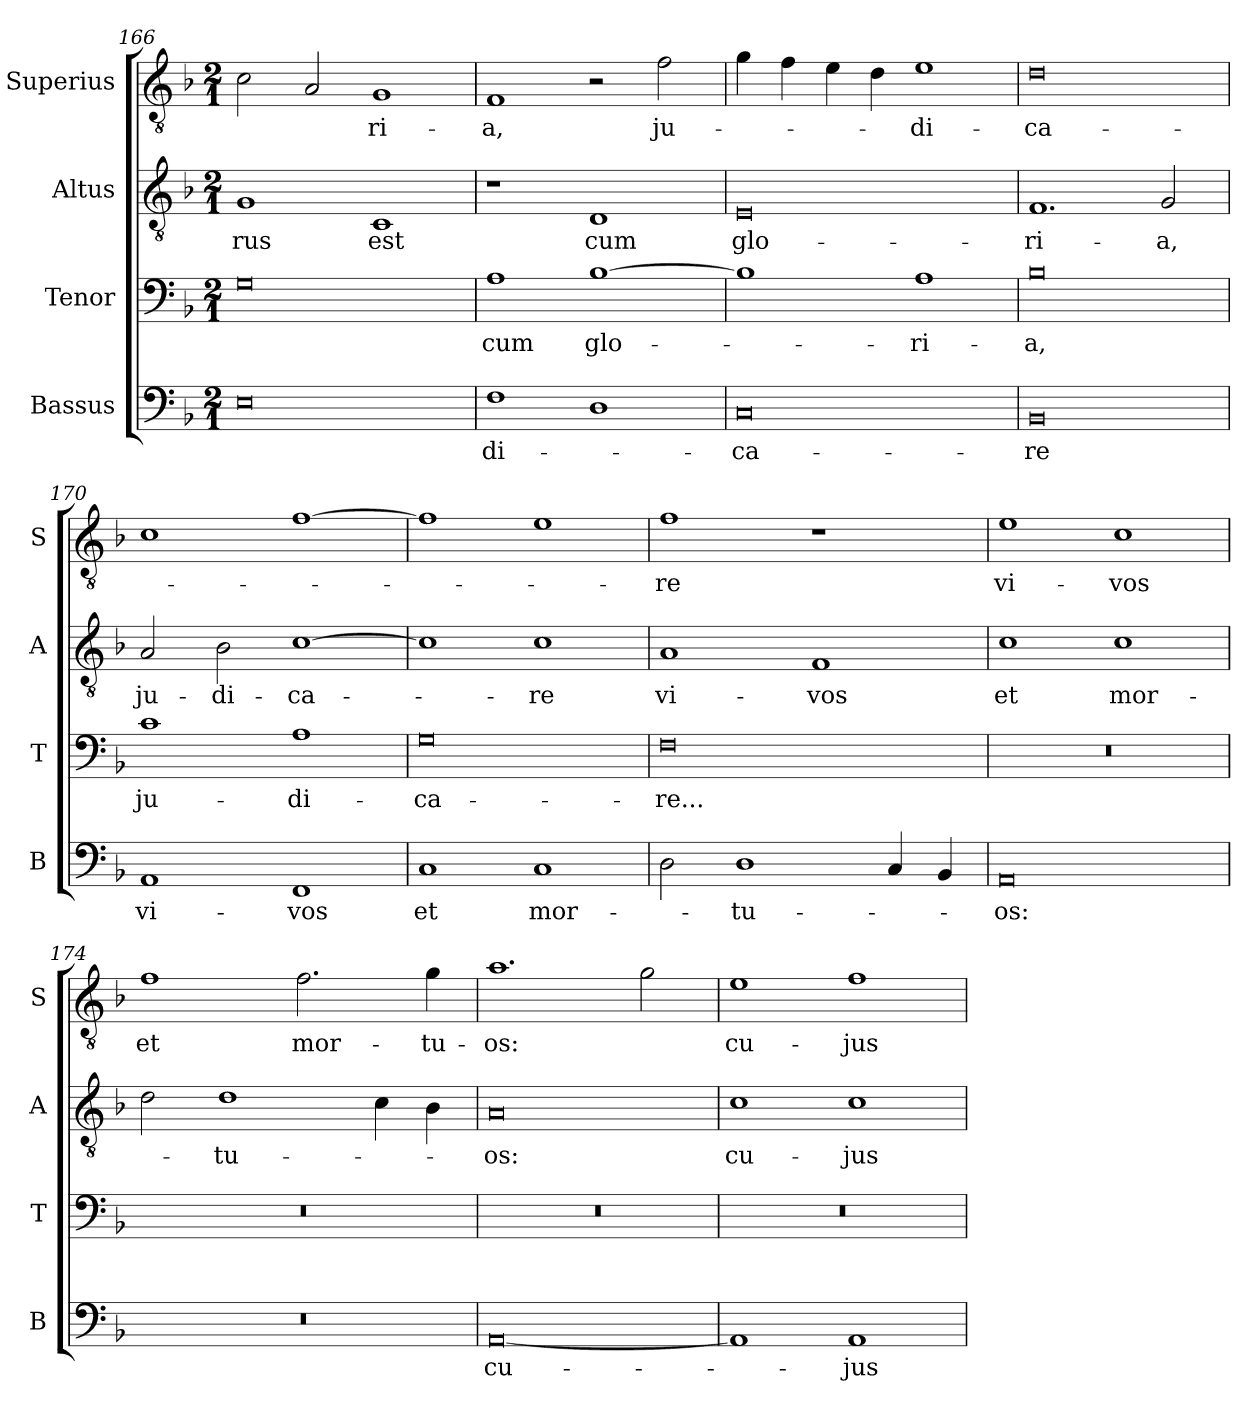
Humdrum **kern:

**kern	**text	**kern	**text	**kern	**text	**kern	**text
*part4	*part4	*part3	*part3	*part2	*part2	*part1	*part1
*staff4	*staff4	*staff3	*staff3	*staff2	*staff2	*staff1	*staff1
*I"Bassus	*	*I"Tenor	*	*I"Altus	*	*I"Superius	*
*I'B	*	*I'T	*	*I'A	*	*I'S	*
*clefF4	*	*clefF4	*	*clefGv2	*	*clefGv2	*
*k[b-]	*	*k[b-]	*	*k[b-]	*	*k[b-]	*
*M2/1	*	*M2/1	*	*M2/1	*	*M2/1	*
=166	=166	=166	=166	=166	=166	=166	=166
0E	.	0G	.	1G	-rus	2c	.
.	.	.	.	.	.	2A	.
.	.	.	.	1C	est	1G	-ri-
=167	=167	=167	=167	=167	=167	=167	=167
1F	-di-	1A	cum	1r	.	1F	-a,
1D	.	[1B-	glo-	1D	cum	2r	.
.	.	.	.	.	.	2f	ju-
=168	=168	=168	=168	=168	=168	=168	=168
0C	-ca-	1B-]	.	0E	glo-	4g	.
.	.	.	.	.	.	4f	.
.	.	.	.	.	.	4e	.
.	.	.	.	.	.	4d	.
.	.	1A	-ri-	.	.	1e	-di-
=169	=169	=169	=169	=169	=169	=169	=169
0BB-	-re	0B-	-a,	1.F	-ri-	0d	-ca-
.	.	.	.	2G	-a,	.	.
=170	=170	=170	=170	=170	=170	=170	=170
1AA	vi-	1c	ju-	2A	ju-	1c	.
.	.	.	.	2B-	-di-	.	.
1FF	-vos	1A	-di-	[1c	-ca-	[1f	.
=171	=171	=171	=171	=171	=171	=171	=171
1C	et	0G	-ca-	1c]	.	1f]	.
1C	mor-	.	.	1c	-re	1e	.
=172	=172	=172	=172	=172	=172	=172	=172
2D	.	0F	-re...	1A	vi-	1f	-re
1D	-tu-	.	.	.	.	.	.
.	.	.	.	1F	-vos	1r	.
4C	.	.	.	.	.	.	.
4BB-	.	.	.	.	.	.	.
=173	=173	=173	=173	=173	=173	=173	=173
0AA	-os:	0r	.	1c	et	1e	vi-
.	.	.	.	1c	mor-	1c	-vos
=174	=174	=174	=174	=174	=174	=174	=174
0r	.	0r	.	2d	.	1f	et
.	.	.	.	1d	-tu-	.	.
.	.	.	.	.	.	2.f	mor-
.	.	.	.	4c	.	.	.
.	.	.	.	4B-	.	4g	-tu-
=175	=175	=175	=175	=175	=175	=175	=175
[0AA	cu-	0r	.	0A	-os:	1.a	-os:
.	.	.	.	.	.	2g	.
=176	=176	=176	=176	=176	=176	=176	=176
1AA]	.	0r	.	1c	cu-	1e	cu-
1AA	-jus	.	.	1c	-jus	1f	-jus
=	=	=	=	=	=	=	=
*-	*-	*-	*-	*-	*-	*-	*-
